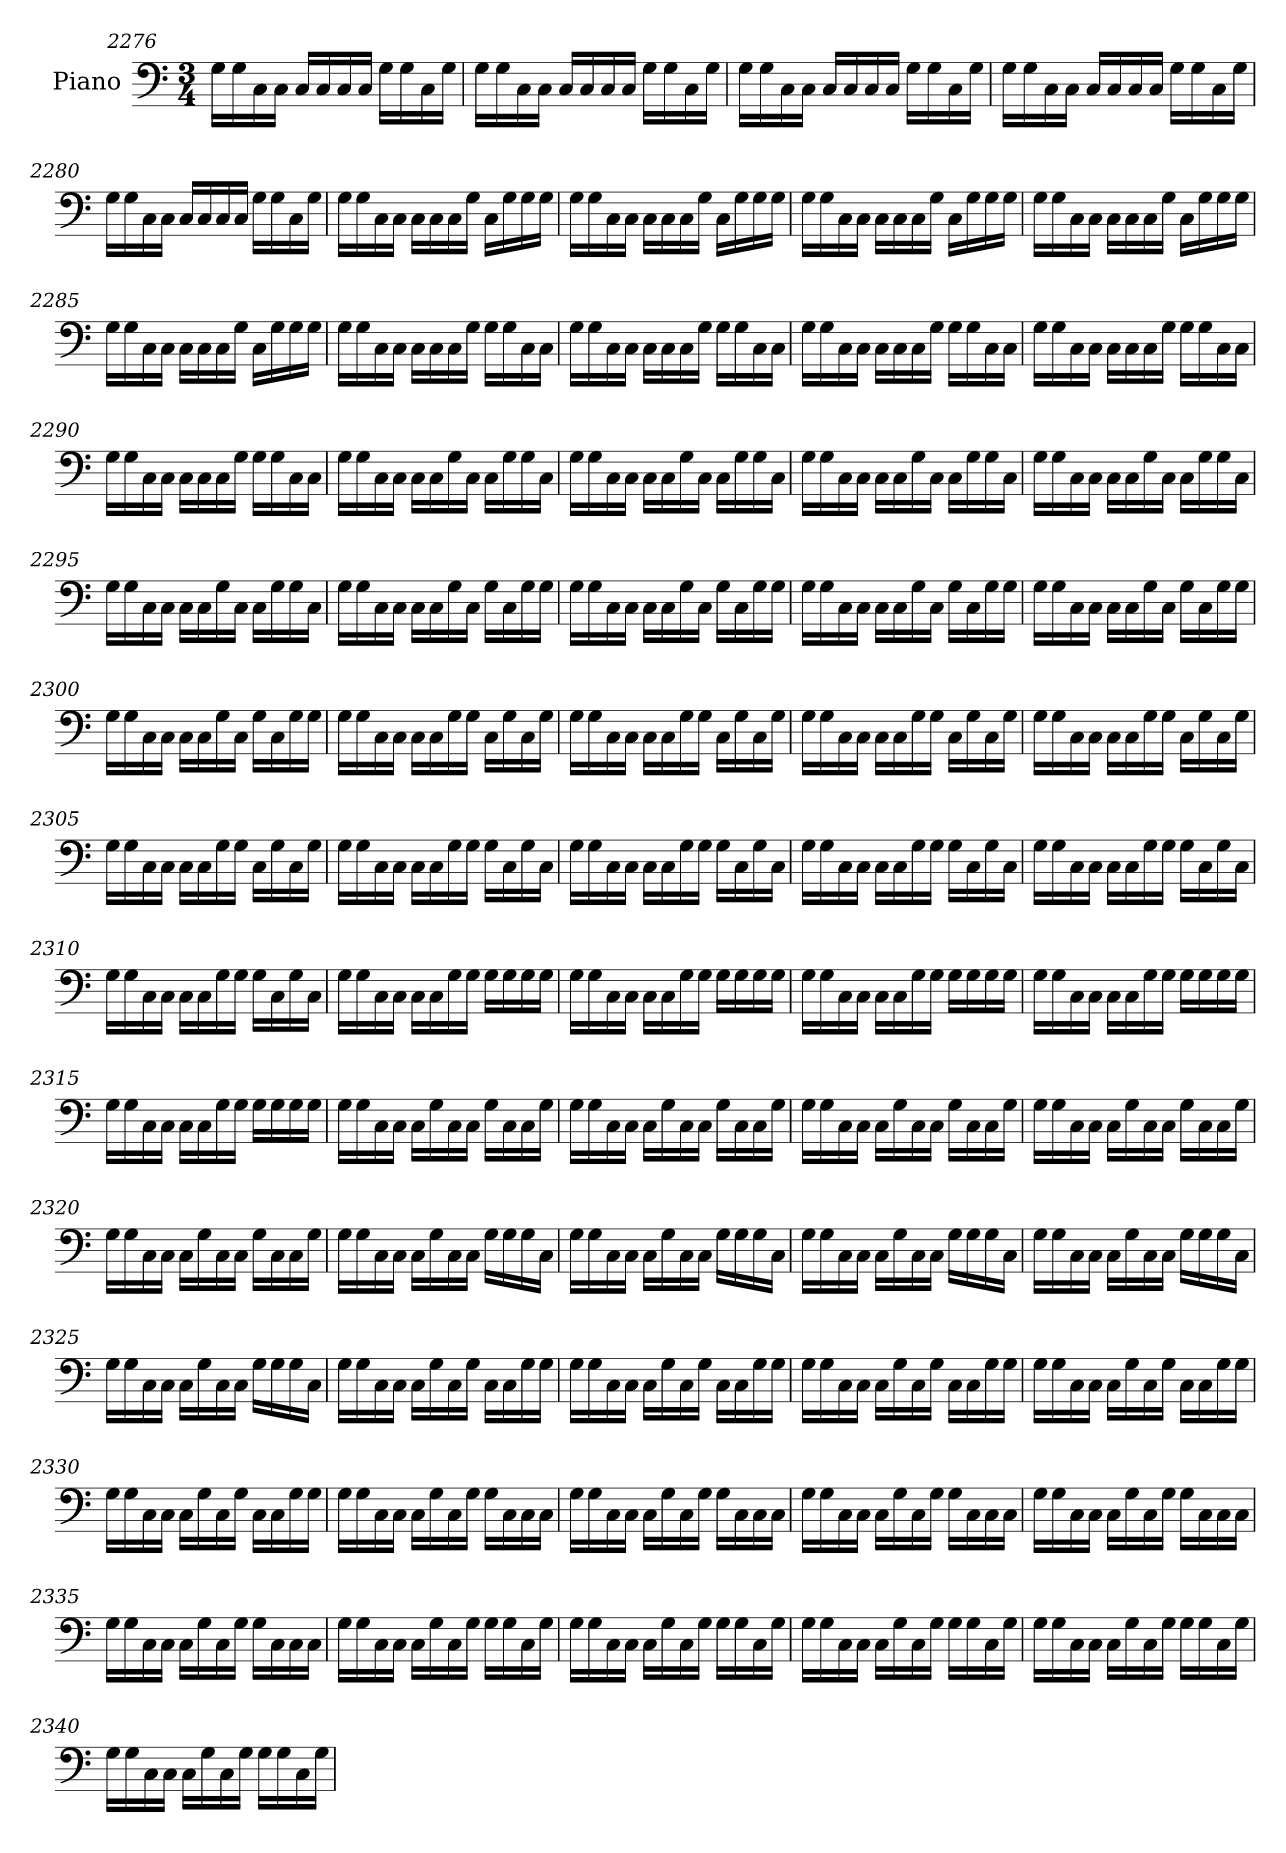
**kern
*part1
*staff1
*I"Piano
*I'Pno.
*clefF4
*k[]
*M3/4
=2276
16G\LL
16G\
16C\
16C\JJ
16C/LL
16C/
16C/
16C/JJ
16G\LL
16G\
16C\
16G\JJ
=2277
16G\LL
16G\
16C\
16C\JJ
16C/LL
16C/
16C/
16C/JJ
16G\LL
16G\
16C\
16G\JJ
!!LO:LB:g=z
=2278
16G\LL
16G\
16C\
16C\JJ
16C/LL
16C/
16C/
16C/JJ
16G\LL
16G\
16C\
16G\JJ
=2279
16G\LL
16G\
16C\
16C\JJ
16C/LL
16C/
16C/
16C/JJ
16G\LL
16G\
16C\
16G\JJ
=2280
16G\LL
16G\
16C\
16C\JJ
16C/LL
16C/
16C/
16C/JJ
16G\LL
16G\
16C\
16G\JJ
!!LO:LB:g=z
=2281
16G\LL
16G\
16C\
16C\JJ
16C\LL
16C\
16C\
16G\JJ
16C\LL
16G\
16G\
16G\JJ
=2282
16G\LL
16G\
16C\
16C\JJ
16C\LL
16C\
16C\
16G\JJ
16C\LL
16G\
16G\
16G\JJ
=2283
16G\LL
16G\
16C\
16C\JJ
16C\LL
16C\
16C\
16G\JJ
16C\LL
16G\
16G\
16G\JJ
!!LO:PB:g=z
=2284
16G\LL
16G\
16C\
16C\JJ
16C\LL
16C\
16C\
16G\JJ
16C\LL
16G\
16G\
16G\JJ
=2285
16G\LL
16G\
16C\
16C\JJ
16C\LL
16C\
16C\
16G\JJ
16C\LL
16G\
16G\
16G\JJ
=2286
16G\LL
16G\
16C\
16C\JJ
16C\LL
16C\
16C\
16G\JJ
16G\LL
16G\
16C\
16C\JJ
!!LO:LB:g=z
=2287
16G\LL
16G\
16C\
16C\JJ
16C\LL
16C\
16C\
16G\JJ
16G\LL
16G\
16C\
16C\JJ
=2288
16G\LL
16G\
16C\
16C\JJ
16C\LL
16C\
16C\
16G\JJ
16G\LL
16G\
16C\
16C\JJ
=2289
16G\LL
16G\
16C\
16C\JJ
16C\LL
16C\
16C\
16G\JJ
16G\LL
16G\
16C\
16C\JJ
!!LO:LB:g=z
=2290
16G\LL
16G\
16C\
16C\JJ
16C\LL
16C\
16C\
16G\JJ
16G\LL
16G\
16C\
16C\JJ
=2291
16G\LL
16G\
16C\
16C\JJ
16C\LL
16C\
16G\
16C\JJ
16C\LL
16G\
16G\
16C\JJ
=2292
16G\LL
16G\
16C\
16C\JJ
16C\LL
16C\
16G\
16C\JJ
16C\LL
16G\
16G\
16C\JJ
!!LO:LB:g=z
=2293
16G\LL
16G\
16C\
16C\JJ
16C\LL
16C\
16G\
16C\JJ
16C\LL
16G\
16G\
16C\JJ
=2294
16G\LL
16G\
16C\
16C\JJ
16C\LL
16C\
16G\
16C\JJ
16C\LL
16G\
16G\
16C\JJ
=2295
16G\LL
16G\
16C\
16C\JJ
16C\LL
16C\
16G\
16C\JJ
16C\LL
16G\
16G\
16C\JJ
!!LO:LB:g=z
=2296
16G\LL
16G\
16C\
16C\JJ
16C\LL
16C\
16G\
16C\JJ
16G\LL
16C\
16G\
16G\JJ
=2297
16G\LL
16G\
16C\
16C\JJ
16C\LL
16C\
16G\
16C\JJ
16G\LL
16C\
16G\
16G\JJ
=2298
16G\LL
16G\
16C\
16C\JJ
16C\LL
16C\
16G\
16C\JJ
16G\LL
16C\
16G\
16G\JJ
!!LO:LB:g=z
=2299
16G\LL
16G\
16C\
16C\JJ
16C\LL
16C\
16G\
16C\JJ
16G\LL
16C\
16G\
16G\JJ
=2300
16G\LL
16G\
16C\
16C\JJ
16C\LL
16C\
16G\
16C\JJ
16G\LL
16C\
16G\
16G\JJ
=2301
16G\LL
16G\
16C\
16C\JJ
16C\LL
16C\
16G\
16G\JJ
16C\LL
16G\
16C\
16G\JJ
!!LO:LB:g=z
=2302
16G\LL
16G\
16C\
16C\JJ
16C\LL
16C\
16G\
16G\JJ
16C\LL
16G\
16C\
16G\JJ
=2303
16G\LL
16G\
16C\
16C\JJ
16C\LL
16C\
16G\
16G\JJ
16C\LL
16G\
16C\
16G\JJ
=2304
16G\LL
16G\
16C\
16C\JJ
16C\LL
16C\
16G\
16G\JJ
16C\LL
16G\
16C\
16G\JJ
!!LO:LB:g=z
=2305
16G\LL
16G\
16C\
16C\JJ
16C\LL
16C\
16G\
16G\JJ
16C\LL
16G\
16C\
16G\JJ
=2306
16G\LL
16G\
16C\
16C\JJ
16C\LL
16C\
16G\
16G\JJ
16G\LL
16C\
16G\
16C\JJ
=2307
16G\LL
16G\
16C\
16C\JJ
16C\LL
16C\
16G\
16G\JJ
16G\LL
16C\
16G\
16C\JJ
!!LO:LB:g=z
=2308
16G\LL
16G\
16C\
16C\JJ
16C\LL
16C\
16G\
16G\JJ
16G\LL
16C\
16G\
16C\JJ
=2309
16G\LL
16G\
16C\
16C\JJ
16C\LL
16C\
16G\
16G\JJ
16G\LL
16C\
16G\
16C\JJ
=2310
16G\LL
16G\
16C\
16C\JJ
16C\LL
16C\
16G\
16G\JJ
16G\LL
16C\
16G\
16C\JJ
!!LO:LB:g=z
=2311
16G\LL
16G\
16C\
16C\JJ
16C\LL
16C\
16G\
16G\JJ
16G\LL
16G\
16G\
16G\JJ
=2312
16G\LL
16G\
16C\
16C\JJ
16C\LL
16C\
16G\
16G\JJ
16G\LL
16G\
16G\
16G\JJ
=2313
16G\LL
16G\
16C\
16C\JJ
16C\LL
16C\
16G\
16G\JJ
16G\LL
16G\
16G\
16G\JJ
!!LO:LB:g=z
=2314
16G\LL
16G\
16C\
16C\JJ
16C\LL
16C\
16G\
16G\JJ
16G\LL
16G\
16G\
16G\JJ
=2315
16G\LL
16G\
16C\
16C\JJ
16C\LL
16C\
16G\
16G\JJ
16G\LL
16G\
16G\
16G\JJ
=2316
16G\LL
16G\
16C\
16C\JJ
16C\LL
16G\
16C\
16C\JJ
16G\LL
16C\
16C\
16G\JJ
!!LO:PB:g=z
=2317
16G\LL
16G\
16C\
16C\JJ
16C\LL
16G\
16C\
16C\JJ
16G\LL
16C\
16C\
16G\JJ
=2318
16G\LL
16G\
16C\
16C\JJ
16C\LL
16G\
16C\
16C\JJ
16G\LL
16C\
16C\
16G\JJ
=2319
16G\LL
16G\
16C\
16C\JJ
16C\LL
16G\
16C\
16C\JJ
16G\LL
16C\
16C\
16G\JJ
!!LO:LB:g=z
=2320
16G\LL
16G\
16C\
16C\JJ
16C\LL
16G\
16C\
16C\JJ
16G\LL
16C\
16C\
16G\JJ
=2321
16G\LL
16G\
16C\
16C\JJ
16C\LL
16G\
16C\
16C\JJ
16G\LL
16G\
16G\
16C\JJ
=2322
16G\LL
16G\
16C\
16C\JJ
16C\LL
16G\
16C\
16C\JJ
16G\LL
16G\
16G\
16C\JJ
!!LO:LB:g=z
=2323
16G\LL
16G\
16C\
16C\JJ
16C\LL
16G\
16C\
16C\JJ
16G\LL
16G\
16G\
16C\JJ
=2324
16G\LL
16G\
16C\
16C\JJ
16C\LL
16G\
16C\
16C\JJ
16G\LL
16G\
16G\
16C\JJ
=2325
16G\LL
16G\
16C\
16C\JJ
16C\LL
16G\
16C\
16C\JJ
16G\LL
16G\
16G\
16C\JJ
!!LO:LB:g=z
=2326
16G\LL
16G\
16C\
16C\JJ
16C\LL
16G\
16C\
16G\JJ
16C\LL
16C\
16G\
16G\JJ
=2327
16G\LL
16G\
16C\
16C\JJ
16C\LL
16G\
16C\
16G\JJ
16C\LL
16C\
16G\
16G\JJ
=2328
16G\LL
16G\
16C\
16C\JJ
16C\LL
16G\
16C\
16G\JJ
16C\LL
16C\
16G\
16G\JJ
!!LO:LB:g=z
=2329
16G\LL
16G\
16C\
16C\JJ
16C\LL
16G\
16C\
16G\JJ
16C\LL
16C\
16G\
16G\JJ
=2330
16G\LL
16G\
16C\
16C\JJ
16C\LL
16G\
16C\
16G\JJ
16C\LL
16C\
16G\
16G\JJ
=2331
16G\LL
16G\
16C\
16C\JJ
16C\LL
16G\
16C\
16G\JJ
16G\LL
16C\
16C\
16C\JJ
!!LO:LB:g=z
=2332
16G\LL
16G\
16C\
16C\JJ
16C\LL
16G\
16C\
16G\JJ
16G\LL
16C\
16C\
16C\JJ
=2333
16G\LL
16G\
16C\
16C\JJ
16C\LL
16G\
16C\
16G\JJ
16G\LL
16C\
16C\
16C\JJ
=2334
16G\LL
16G\
16C\
16C\JJ
16C\LL
16G\
16C\
16G\JJ
16G\LL
16C\
16C\
16C\JJ
!!LO:LB:g=z
=2335
16G\LL
16G\
16C\
16C\JJ
16C\LL
16G\
16C\
16G\JJ
16G\LL
16C\
16C\
16C\JJ
=2336
16G\LL
16G\
16C\
16C\JJ
16C\LL
16G\
16C\
16G\JJ
16G\LL
16G\
16C\
16G\JJ
=2337
16G\LL
16G\
16C\
16C\JJ
16C\LL
16G\
16C\
16G\JJ
16G\LL
16G\
16C\
16G\JJ
!!LO:LB:g=z
=2338
16G\LL
16G\
16C\
16C\JJ
16C\LL
16G\
16C\
16G\JJ
16G\LL
16G\
16C\
16G\JJ
=2339
16G\LL
16G\
16C\
16C\JJ
16C\LL
16G\
16C\
16G\JJ
16G\LL
16G\
16C\
16G\JJ
=2340
16G\LL
16G\
16C\
16C\JJ
16C\LL
16G\
16C\
16G\JJ
16G\LL
16G\
16C\
16G\JJ
=
*-
